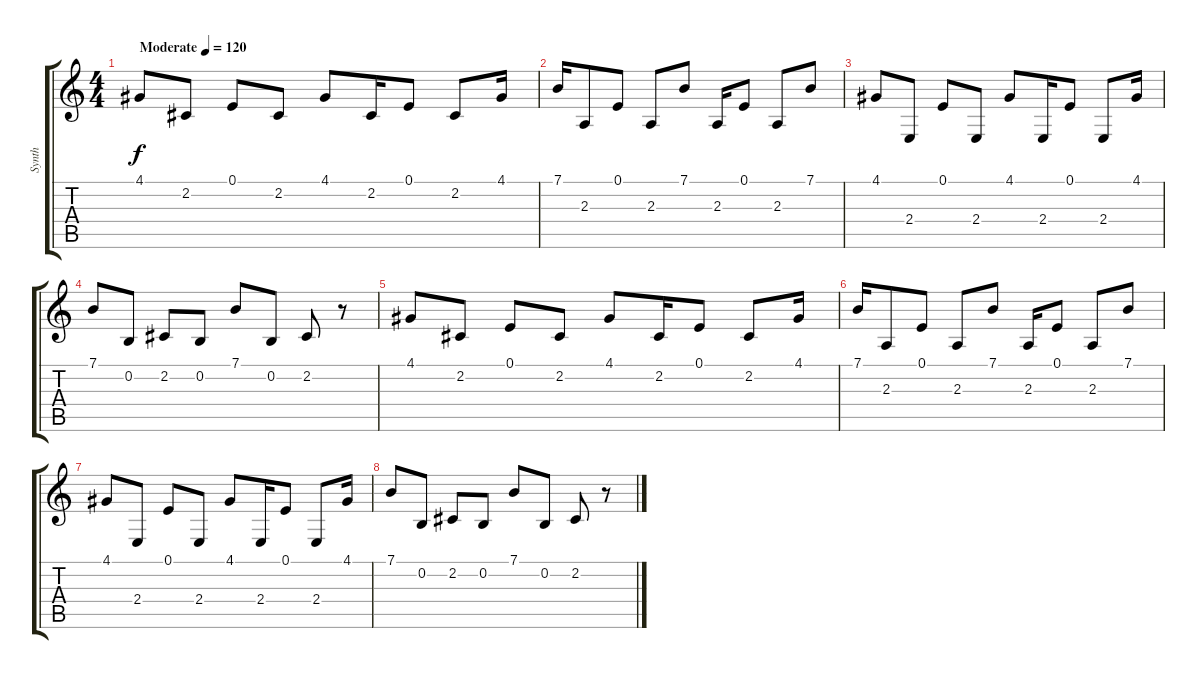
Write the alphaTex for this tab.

\track ("Synth" "Synth") {instrument lead2sawtooth}
\staff {score tabs}
\tuning (E4 B3 G3 D3 A2 E2) {hide}
\ts (4 4)
\tempo (120 "Moderate")
\clef g2
\ks c
4.1.8{dy f instrument lead2sawtooth} 2.2.8 0.1.8 2.2.8 4.1.8 2.2.16 0.1.8 2.2.8 4.1.16 |
7.1.16 2.3.8 0.1.8 2.3.8 7.1.8 2.3.16 0.1.8 2.3.8 7.1.8 |
4.1.8 2.4.8 0.1.8 2.4.8 4.1.8 2.4.16 0.1.8 2.4.8 4.1.16 |
7.1.8 0.2.8 2.2.8 0.2.8 7.1.8 0.2.8 2.2.8 r.8 |
4.1.8 2.2.8 0.1.8 2.2.8 4.1.8 2.2.16 0.1.8 2.2.8 4.1.16 |
7.1.16 2.3.8 0.1.8 2.3.8 7.1.8 2.3.16 0.1.8 2.3.8 7.1.8 |
4.1.8 2.4.8 0.1.8 2.4.8 4.1.8 2.4.16 0.1.8 2.4.8 4.1.16 |
7.1.8 0.2.8 2.2.8 0.2.8 7.1.8 0.2.8 2.2.8 r.8
